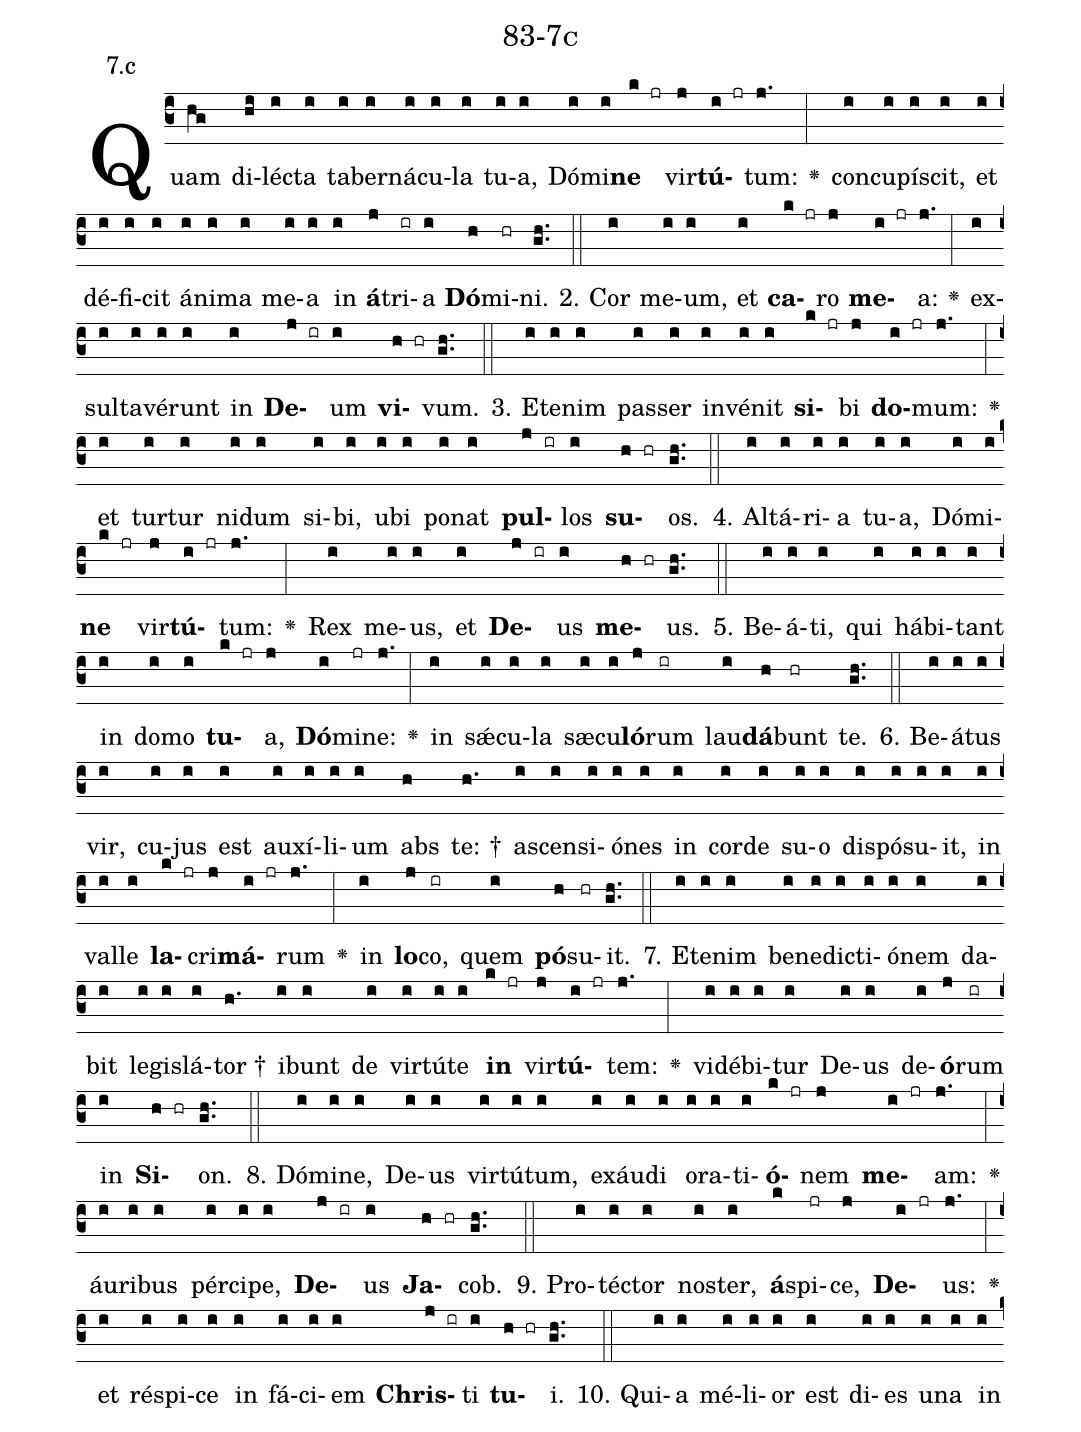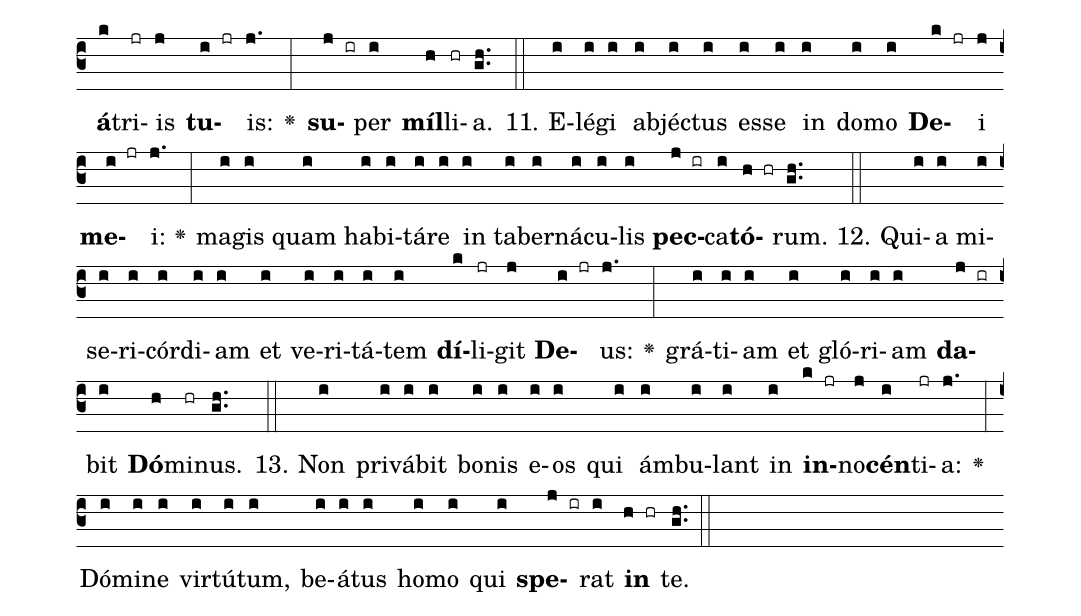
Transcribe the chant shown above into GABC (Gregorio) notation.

name: 83-7c;
annotation: 7.c;
%%
(c3)Quam(hg) di(hi)léc(i)ta(i) ta(i)ber(i)ná(i)cu(i)la(i) tu(i)a,(i) Dó(i)mi(i)<b>ne</b>(k jr) vir(j)<b>tú</b>(i jr)tum:(j.) <v>\greheightstar</v>(:) con(i)cu(i)pí(i)scit,(i) et(i) dé(i)fi(i)cit(i) á(i)ni(i)ma(i) me(i)a(i) in(i) <b>á</b>(j)tri(ir)a(i) <b>Dó</b>(h)mi(hr)ni.(gh..) (::)
2. Cor(i) me(i)um,(i) et(i) <b>ca</b>(k jr)ro(j) <b>me</b>(i jr)a:(j.) <v>\greheightstar</v>(:) ex(i)sul(i)ta(i)vé(i)runt(i) in(i) <b>De</b>(j ir)um(i) <b>vi</b>(h hr)vum.(gh..) (::)
3. Et(i)e(i)nim(i) pas(i)ser(i) in(i)vé(i)nit(i) <b>si</b>(k jr)bi(j) <b>do</b>(i jr)mum:(j.) <v>\greheightstar</v>(:) et(i) tur(i)tur(i) ni(i)dum(i) si(i)bi,(i) u(i)bi(i) po(i)nat(i) <b>pul</b>(j ir)los(i) <b>su</b>(h hr)os.(gh..) (::)
4. Al(i)tá(i)ri(i)a(i) tu(i)a,(i) Dó(i)mi(i)<b>ne</b>(k jr) vir(j)<b>tú</b>(i jr)tum:(j.) <v>\greheightstar</v>(:) Rex(i) me(i)us,(i) et(i) <b>De</b>(j ir)us(i) <b>me</b>(h hr)us.(gh..) (::)
5. Be(i)á(i)ti,(i) qui(i) há(i)bi(i)tant(i) in(i) do(i)mo(i) <b>tu</b>(k jr)a,(j) <b>Dó</b>(i)mi(jr)ne:(j.) <v>\greheightstar</v>(:) in(i) sǽ(i)cu(i)la(i) sæ(i)cu(i)<b>ló</b>(j)rum(ir) lau(i)<b>dá</b>(h)bunt(hr) te.(gh..) (::)
6. Be(i)á(i)tus(i) vir,(i) cu(i)jus(i) est(i) au(i)xí(i)li(i)um(i) abs(h) te: †(h.) a(i)scen(i)si(i)ó(i)nes(i) in(i) cor(i)de(i) su(i)o(i) dis(i)pó(i)su(i)it,(i) in(i) val(i)le(i) <b>la</b>(k jr)cri(j)<b>má</b>(i jr)rum(j.) <v>\greheightstar</v>(:) in(i) <b>lo</b>(j)co,(ir) quem(i) <b>pó</b>(h)su(hr)it.(gh..) (::)
7. Et(i)e(i)nim(i) be(i)ne(i)dic(i)ti(i)ó(i)nem(i) da(i)bit(i) le(i)gis(i)lá(i)tor †(h.) i(i)bunt(i) de(i) vir(i)tú(i)te(i) <b>in</b>(k jr) vir(j)<b>tú</b>(i jr)tem:(j.) <v>\greheightstar</v>(:) vi(i)dé(i)bi(i)tur(i) De(i)us(i) de(i)<b>ó</b>(j)rum(ir) in(i) <b>Si</b>(h hr)on.(gh..) (::)
8. Dó(i)mi(i)ne,(i) De(i)us(i) vir(i)tú(i)tum,(i) ex(i)áu(i)di(i) o(i)ra(i)ti(i)<b>ó</b>(k jr)nem(j) <b>me</b>(i jr)am:(j.) <v>\greheightstar</v>(:) áu(i)ri(i)bus(i) pér(i)ci(i)pe,(i) <b>De</b>(j ir)us(i) <b>Ja</b>(h hr)cob.(gh..) (::)
9. Pro(i)téc(i)tor(i) nos(i)ter,(i) <b>á</b>(k)spi(jr)ce,(j) <b>De</b>(i jr)us:(j.) <v>\greheightstar</v>(:) et(i) ré(i)spi(i)ce(i) in(i) fá(i)ci(i)em(i) <b>Chris</b>(j ir)ti(i) <b>tu</b>(h hr)i.(gh..) (::)
10. Qui(i)a(i) mé(i)li(i)or(i) est(i) di(i)es(i) u(i)na(i) in(i) <b>á</b>(k)tri(jr)is(j) <b>tu</b>(i jr)is:(j.) <v>\greheightstar</v>(:) <b>su</b>(j ir)per(i) <b>míl</b>(h)li(hr)a.(gh..) (::)
11. E(i)lé(i)gi(i) ab(i)jéc(i)tus(i) es(i)se(i) in(i) do(i)mo(i) <b>De</b>(k jr)i(j) <b>me</b>(i jr)i:(j.) <v>\greheightstar</v>(:) ma(i)gis(i) quam(i) ha(i)bi(i)tá(i)re(i) in(i) ta(i)ber(i)ná(i)cu(i)lis(i) <b>pec</b>(j ir)ca(i)<b>tó</b>(h hr)rum.(gh..) (::)
12. Qui(i)a(i) mi(i)se(i)ri(i)cór(i)di(i)am(i) et(i) ve(i)ri(i)tá(i)tem(i) <b>dí</b>(k)li(jr)git(j) <b>De</b>(i jr)us:(j.) <v>\greheightstar</v>(:) grá(i)ti(i)am(i) et(i) gló(i)ri(i)am(i) <b>da</b>(j ir)bit(i) <b>Dó</b>(h)mi(hr)nus.(gh..) (::)
13. Non(i) pri(i)vá(i)bit(i) bo(i)nis(i) e(i)os(i) qui(i) ám(i)bu(i)lant(i) in(i) <b>in</b>(k jr)no(j)<b>cén</b>(i)ti(jr)a:(j.) <v>\greheightstar</v>(:) Dó(i)mi(i)ne(i) vir(i)tú(i)tum,(i) be(i)á(i)tus(i) ho(i)mo(i) qui(i) <b>spe</b>(j ir)rat(i) <b>in</b>(h hr) te.(gh..) (::)
